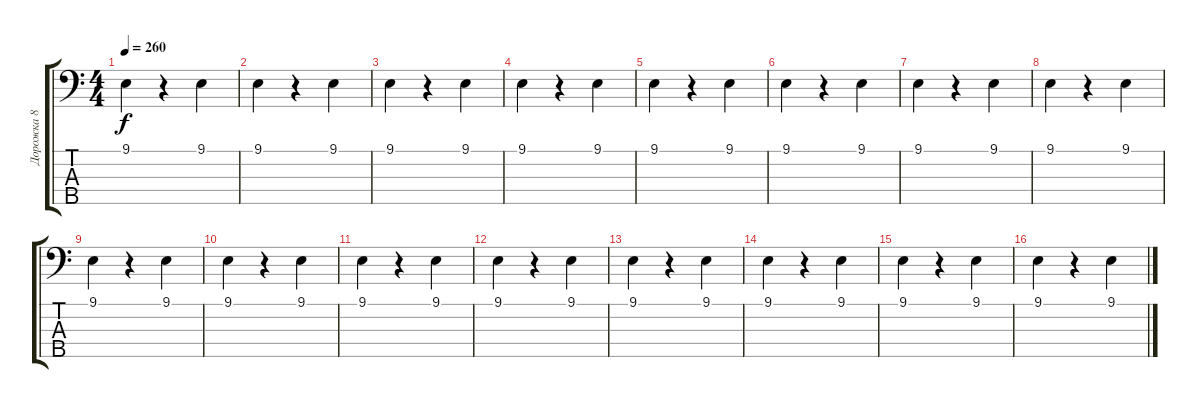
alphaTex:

\track ("Дорожка 8" "Дорожка 8") {instrument synthdrum}
\staff {score tabs}
\tuning (G2 D2 A1 E1 B0) {hide}
\ts (4 4)
\tempo 260
\clef f4
\ks c
9.1.4{dy f} r.4 9.1.4 |
9.1.4 r.4 9.1.4 |
9.1.4 r.4 9.1.4 |
9.1.4 r.4 9.1.4 |
9.1.4 r.4 9.1.4 |
9.1.4 r.4 9.1.4 |
9.1.4 r.4 9.1.4 |
9.1.4 r.4 9.1.4 |
9.1.4 r.4 9.1.4 |
9.1.4 r.4 9.1.4 |
9.1.4 r.4 9.1.4 |
9.1.4 r.4 9.1.4 |
9.1.4 r.4 9.1.4 |
9.1.4 r.4 9.1.4 |
9.1.4 r.4 9.1.4 |
9.1.4 r.4 9.1.4
